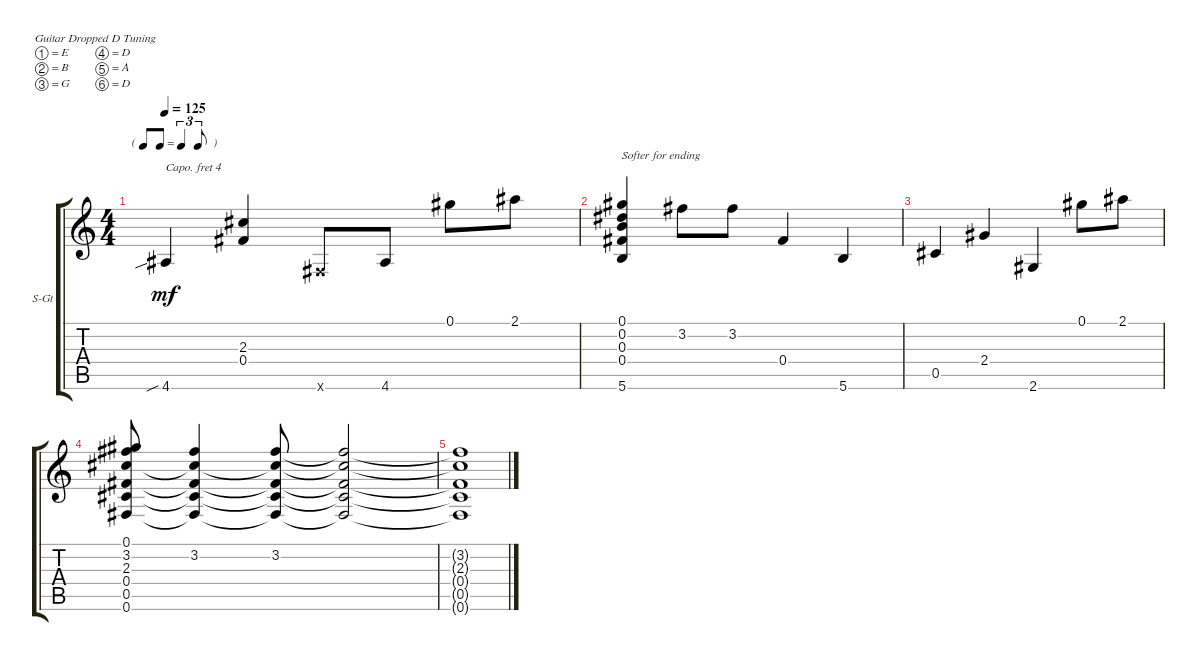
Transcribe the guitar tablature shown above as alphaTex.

\defaultSystemsLayout 4
\bracketExtendMode groupsimilarinstruments
\firstSystemTrackNameOrientation horizontal
\otherSystemsTrackNameOrientation horizontal
\track ("Steel Guitar" "S-Gt") {instrument acousticguitarsteel}
\staff {score tabs}
\capo 4
\tuning (E4 B3 G3 D3 A2 D2)
\ts (4 4)
\tf triplet8th
\tempo 125
\clef g2
\ks c
4.6{sib}.4{dy mf} (0.4 2.3).4 0.6{x}.8 4.6.8 0.1.8 2.1.8 |
(5.6 0.1 0.4 0.2 0.3).4{txt "Softer for ending"} 3.2.8 3.2.8 0.4.4 5.6.4 |
0.5.4 2.4.4 2.6.4 0.1.8 2.1.8 |
(0.6 0.5 0.4 0.1 2.3 3.2).8 (3.2 2.3{t} 0.4{t} 0.5{t} 0.6{t}).4 (3.2 2.3{t} 0.4{t} 0.5{t} 0.6{t}).8 (3.2{t} 2.3{t} 0.4{t} 0.5{t} 0.6{t}).2 |
(0.6{t} 0.5{t} 0.4{t} 2.3{t} 3.2{t}).1
